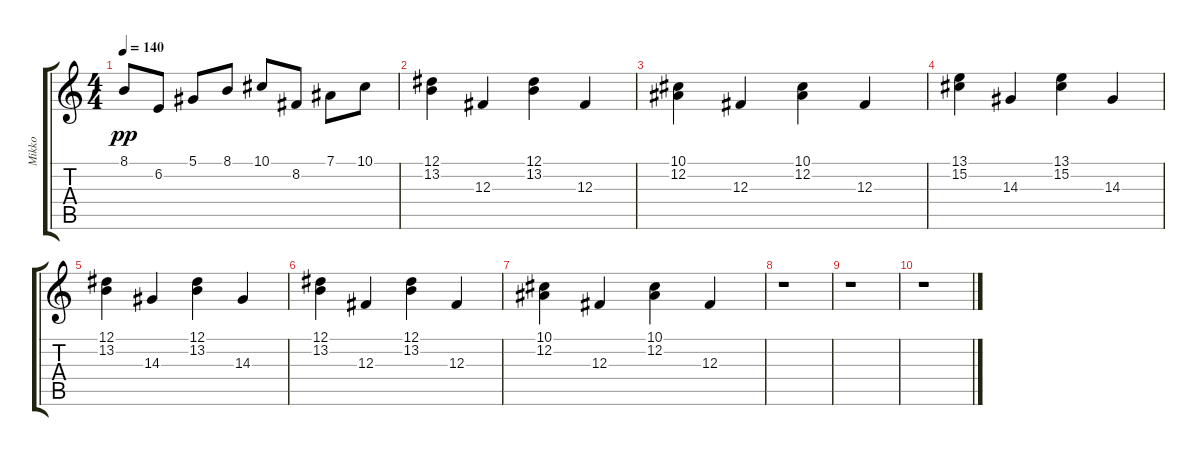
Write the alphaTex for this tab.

\track ("Mikko" "Mikko") {instrument stringensemble1}
\staff {score tabs}
\tuning (Eb4 Bb3 Gb3 Db3 Ab2 Eb2) {hide}
\ts (4 4)
\tempo 140
\clef g2
\ks c
8.1.8{dy pp} 6.2.8 5.1.8 8.1.8 10.1.8 8.2.8 7.1.8 10.1.8 |
(12.1 13.2).4{volume 11 instrument stringensemble1} 12.3.4 (12.1 13.2).4 12.3.4 |
(10.1 12.2).4 12.3.4 (10.1 12.2).4 12.3.4 |
(13.1 15.2).4 14.3.4 (13.1 15.2).4 14.3.4 |
(12.1 13.2).4 14.3.4 (12.1 13.2).4 14.3.4 |
(12.1 13.2).4 12.3.4 (12.1 13.2).4 12.3.4 |
(10.1 12.2).4 12.3.4 (10.1 12.2).4 12.3.4 |
r.1 |
r.1 |
r.1
